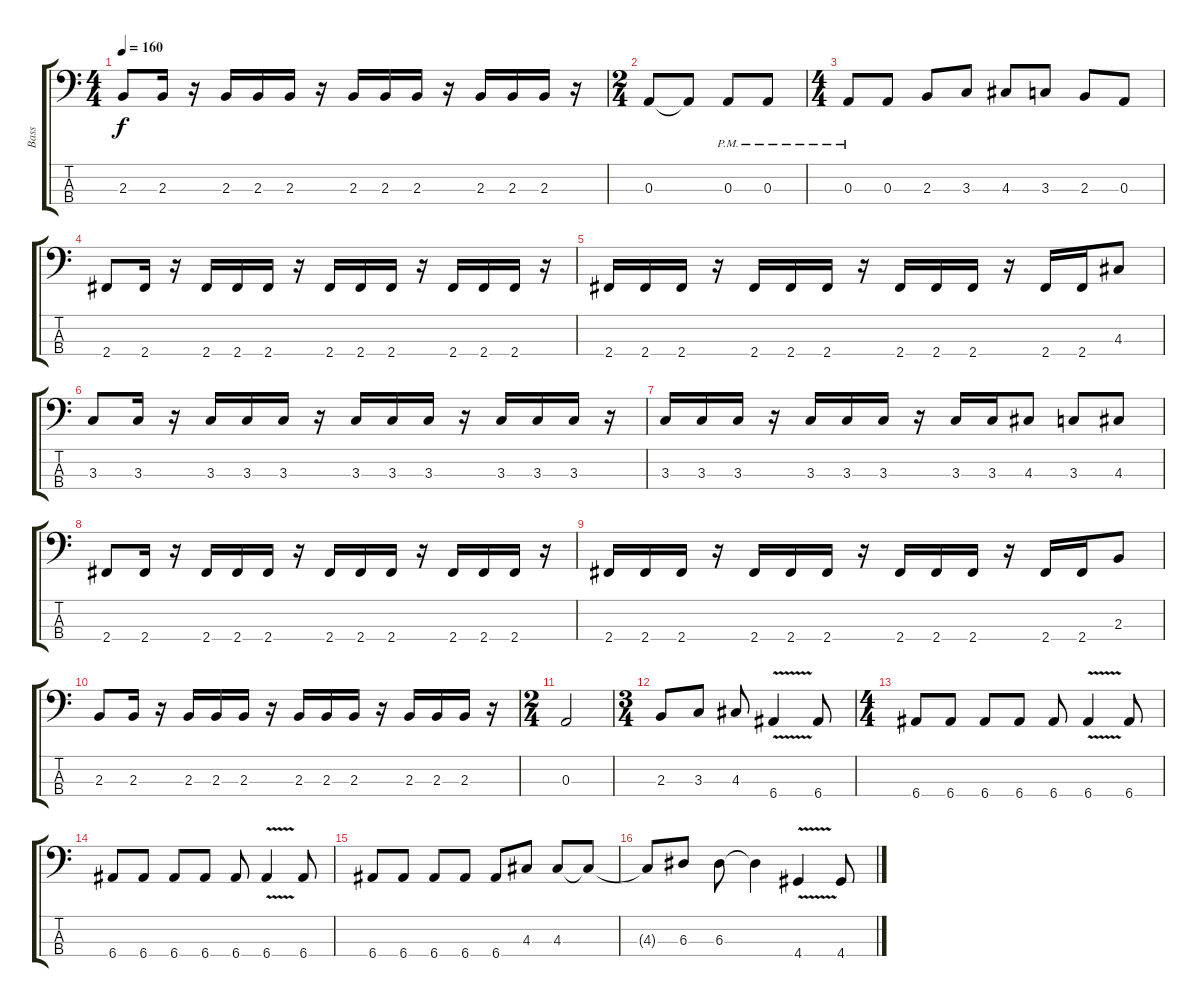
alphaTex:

\track ("Bass" "Bass") {instrument electricbassfinger}
\staff {score tabs}
\tuning (G2 D2 A1 E1) {hide}
\ts (4 4)
\tempo 160
\clef f4
\ks c
2.3.8{dy f} 2.3.16 r.16 2.3.16 2.3.16 2.3.16 r.16 2.3.16 2.3.16 2.3.16 r.16 2.3.16 2.3.16 2.3.16 r.16 |
\ts (2 4)
0.3.8 0.3{t}.8 0.3{pm}.8 0.3{pm}.8 |
\ts (4 4)
0.3{pm}.8 0.3.8 2.3.8 3.3.8 4.3.8 3.3.8 2.3.8 0.3.8 |
2.4.8 2.4.16 r.16 2.4.16 2.4.16 2.4.16 r.16 2.4.16 2.4.16 2.4.16 r.16 2.4.16 2.4.16 2.4.16 r.16 |
2.4.16 2.4.16 2.4.16 r.16 2.4.16 2.4.16 2.4.16 r.16 2.4.16 2.4.16 2.4.16 r.16 2.4.16 2.4.16 4.3.8 |
3.3.8 3.3.16 r.16 3.3.16 3.3.16 3.3.16 r.16 3.3.16 3.3.16 3.3.16 r.16 3.3.16 3.3.16 3.3.16 r.16 |
3.3.16 3.3.16 3.3.16 r.16 3.3.16 3.3.16 3.3.16 r.16 3.3.16 3.3.16 4.3.8 3.3.8 4.3.8 |
2.4.8 2.4.16 r.16 2.4.16 2.4.16 2.4.16 r.16 2.4.16 2.4.16 2.4.16 r.16 2.4.16 2.4.16 2.4.16 r.16 |
2.4.16 2.4.16 2.4.16 r.16 2.4.16 2.4.16 2.4.16 r.16 2.4.16 2.4.16 2.4.16 r.16 2.4.16 2.4.16 2.3.8 |
2.3.8 2.3.16 r.16 2.3.16 2.3.16 2.3.16 r.16 2.3.16 2.3.16 2.3.16 r.16 2.3.16 2.3.16 2.3.16 r.16 |
\ts (2 4)
0.3.2 |
\ts (3 4)
2.3.8 3.3.8 4.3.8 6.4{v}.4 6.4.8 |
\ts (4 4)
6.4.8 6.4.8 6.4.8 6.4.8 6.4.8 6.4{v}.4 6.4.8 |
6.4.8 6.4.8 6.4.8 6.4.8 6.4.8 6.4{v}.4 6.4.8 |
6.4.8 6.4.8 6.4.8 6.4.8 6.4.8 4.3.8 4.3.8 4.3{t}.8 |
4.3{t}.8 6.3.8 6.3.8 6.3{t}.4 4.4{v}.4 4.4.8
